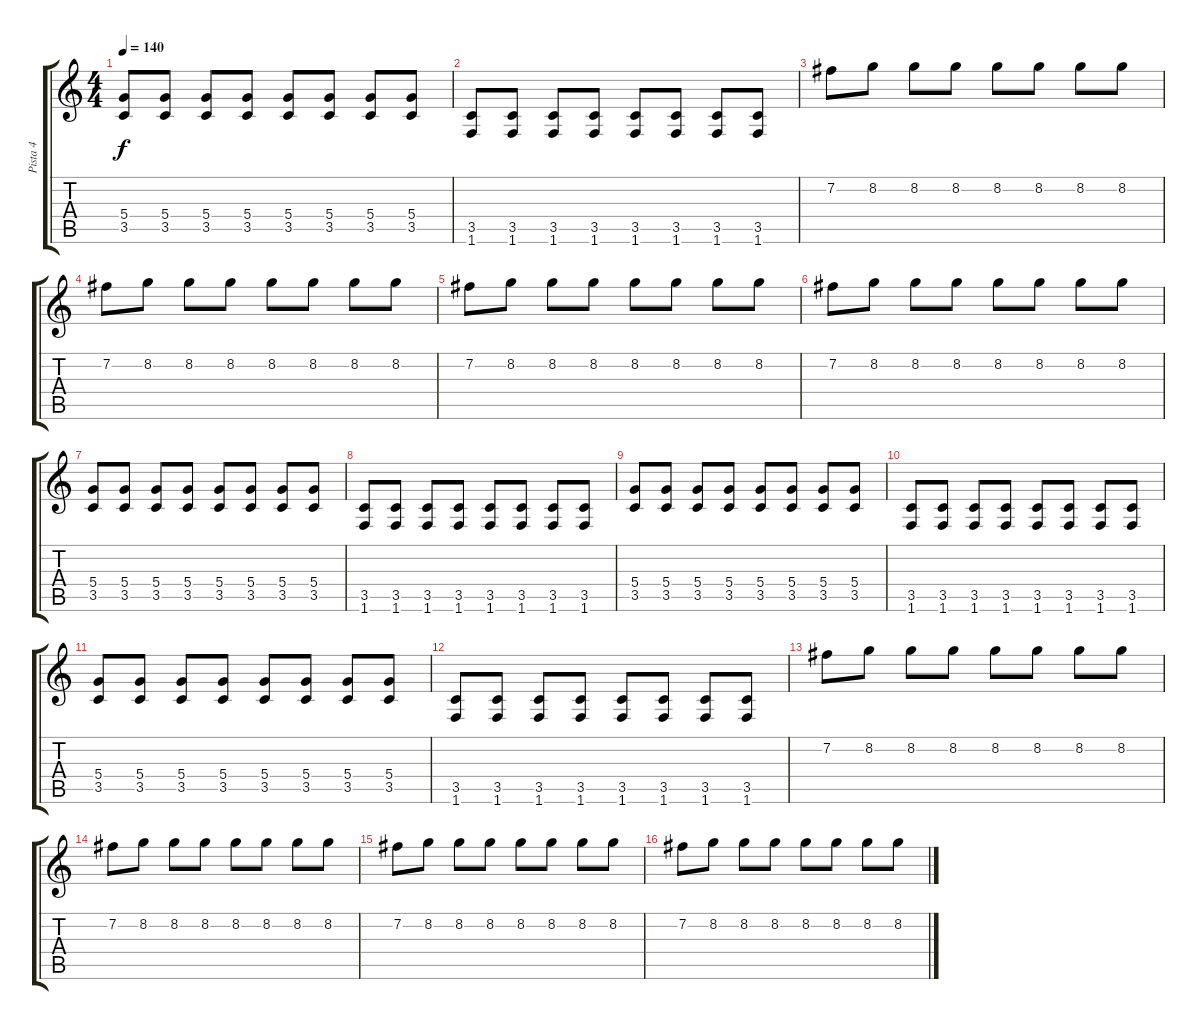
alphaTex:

\track ("Pista 4" "Pista 4") {instrument overdrivenguitar}
\staff {score tabs}
\tuning (E4 B3 G3 D3 A2 E2) {hide}
\ts (4 4)
\tempo 140
\clef g2
\ks c
(5.4 3.5).8{dy f} (5.4 3.5).8 (5.4 3.5).8 (5.4 3.5).8 (5.4 3.5).8 (5.4 3.5).8 (5.4 3.5).8 (5.4 3.5).8 |
(3.5 1.6).8 (3.5 1.6).8 (3.5 1.6).8 (3.5 1.6).8 (3.5 1.6).8 (3.5 1.6).8 (3.5 1.6).8 (3.5 1.6).8 |
7.2.8 8.2.8 8.2.8 8.2.8 8.2.8 8.2.8 8.2.8 8.2.8 |
7.2.8 8.2.8 8.2.8 8.2.8 8.2.8 8.2.8 8.2.8 8.2.8 |
7.2.8 8.2.8 8.2.8 8.2.8 8.2.8 8.2.8 8.2.8 8.2.8 |
7.2.8 8.2.8 8.2.8 8.2.8 8.2.8 8.2.8 8.2.8 8.2.8 |
(5.4 3.5).8 (5.4 3.5).8 (5.4 3.5).8 (5.4 3.5).8 (5.4 3.5).8 (5.4 3.5).8 (5.4 3.5).8 (5.4 3.5).8 |
(3.5 1.6).8 (3.5 1.6).8 (3.5 1.6).8 (3.5 1.6).8 (3.5 1.6).8 (3.5 1.6).8 (3.5 1.6).8 (3.5 1.6).8 |
(5.4 3.5).8 (5.4 3.5).8 (5.4 3.5).8 (5.4 3.5).8 (5.4 3.5).8 (5.4 3.5).8 (5.4 3.5).8 (5.4 3.5).8 |
(3.5 1.6).8 (3.5 1.6).8 (3.5 1.6).8 (3.5 1.6).8 (3.5 1.6).8 (3.5 1.6).8 (3.5 1.6).8 (3.5 1.6).8 |
(5.4 3.5).8 (5.4 3.5).8 (5.4 3.5).8 (5.4 3.5).8 (5.4 3.5).8 (5.4 3.5).8 (5.4 3.5).8 (5.4 3.5).8 |
(3.5 1.6).8 (3.5 1.6).8 (3.5 1.6).8 (3.5 1.6).8 (3.5 1.6).8 (3.5 1.6).8 (3.5 1.6).8 (3.5 1.6).8 |
7.2.8 8.2.8 8.2.8 8.2.8 8.2.8 8.2.8 8.2.8 8.2.8 |
7.2.8 8.2.8 8.2.8 8.2.8 8.2.8 8.2.8 8.2.8 8.2.8 |
7.2.8 8.2.8 8.2.8 8.2.8 8.2.8 8.2.8 8.2.8 8.2.8 |
7.2.8 8.2.8 8.2.8 8.2.8 8.2.8 8.2.8 8.2.8 8.2.8
